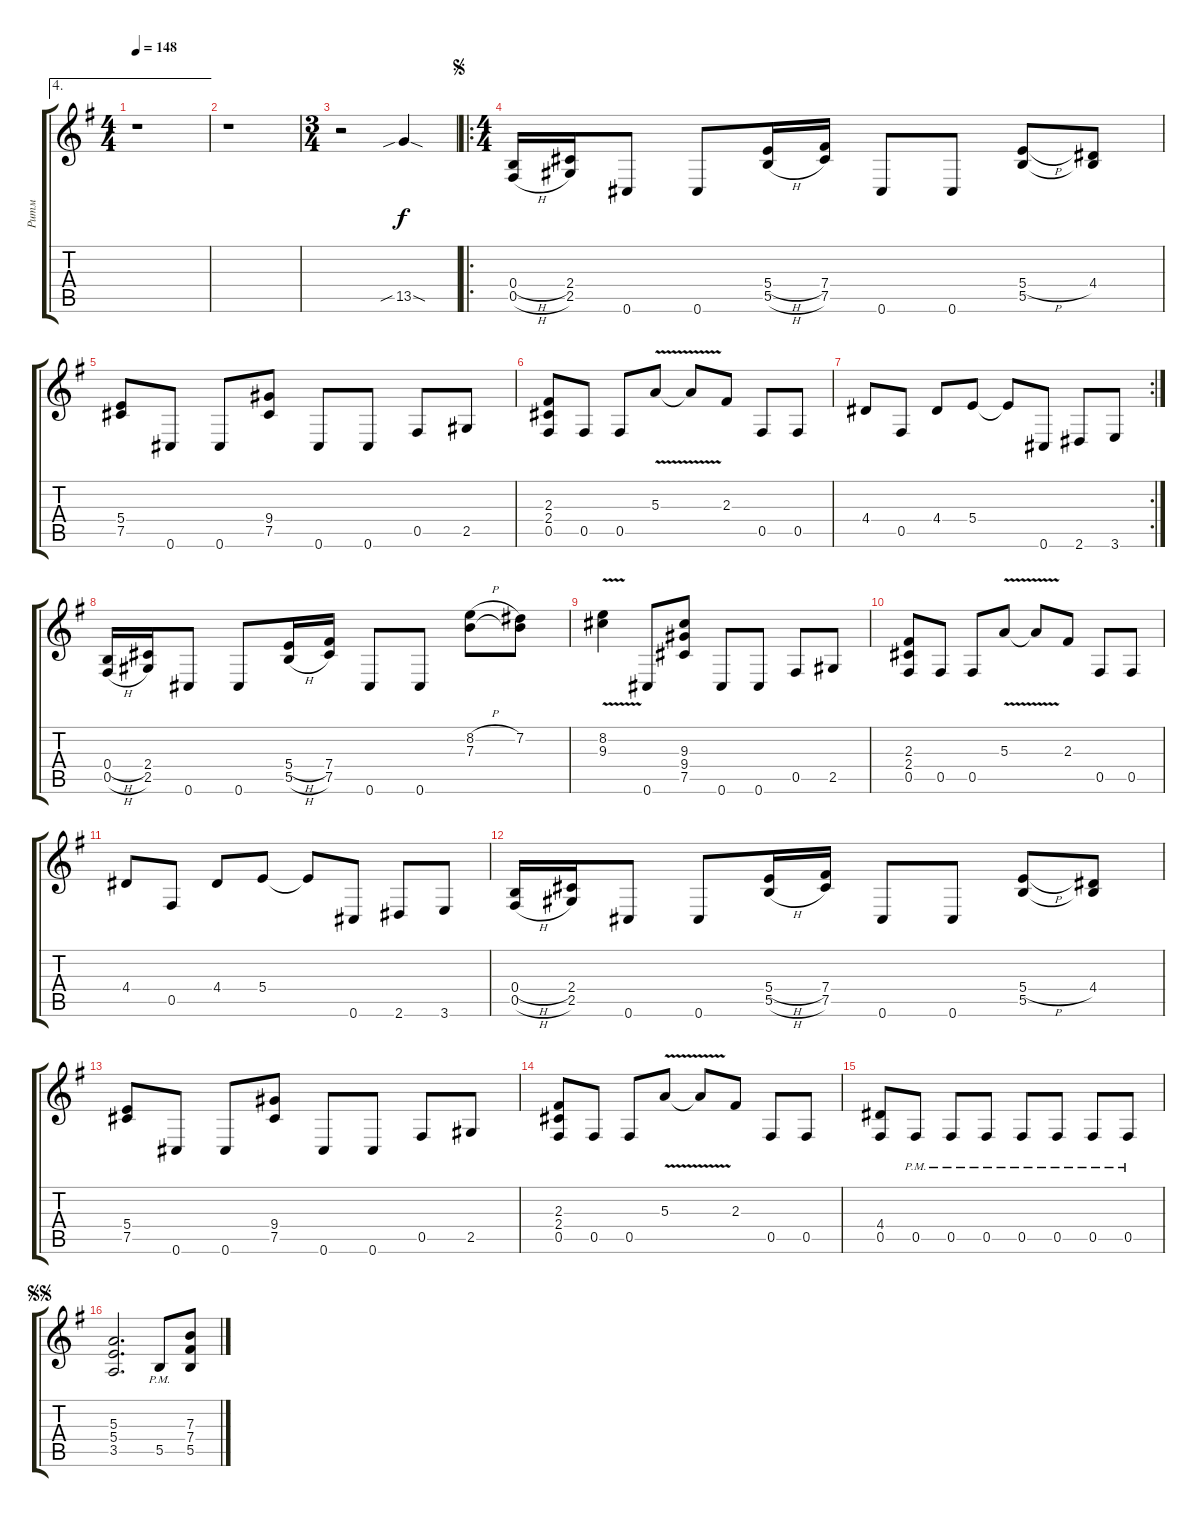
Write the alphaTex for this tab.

\track ("Ритм" "Ритм") {instrument distortionguitar}
\staff {score tabs}
\tuning (Db4 Ab3 E3 B2 Gb2 Db2) {hide}
\ae 4
\ts (4 4)
\tempo 148
\clef g2
\ks g
r.1{dy f} |
r.1 |
\ts (3 4)
r.2 13.5{sib sod}.4 |
\ro
\ts (4 4)
\jump segno
(0.4{h} 0.5{h}).16 (2.4 2.5).16 0.6.8 0.6.8 (5.4{h} 5.5{h}).16 (7.4 7.5).16 0.6.8 0.6.8 (5.4{h} 5.5).8 (4.4 5.5{t}).8 |
(5.4 7.5).8 0.6.8 0.6.8 (9.4 7.5).8 0.6.8 0.6.8 0.5.8 2.5.8 |
(2.3 2.4 0.5).8 0.5.8 0.5.8 5.3{v}.8 5.3{v t}.8 2.3.8 0.5.8 0.5.8 |
\rc 2
4.4.8 0.5.8 4.4.8 5.4.8 5.4{t}.8 0.6.8 2.6.8 3.6.8 |
(0.4{h} 0.5{h}).16 (2.4 2.5).16 0.6.8 0.6.8 (5.4{h} 5.5{h}).16 (7.4 7.5).16 0.6.8 0.6.8 (8.2{h} 7.3).8 (7.2 7.3{t}).8 |
(8.2{v} 9.3{v}).4 0.6.8 (9.3 9.4 7.5).8 0.6.8 0.6.8 0.5.8 2.5.8 |
(2.3 2.4 0.5).8 0.5.8 0.5.8 5.3{v}.8 5.3{v t}.8 2.3.8 0.5.8 0.5.8 |
4.4.8 0.5.8 4.4.8 5.4.8 5.4{t}.8 0.6.8 2.6.8 3.6.8 |
(0.4{h} 0.5{h}).16 (2.4 2.5).16 0.6.8 0.6.8 (5.4{h} 5.5{h}).16 (7.4 7.5).16 0.6.8 0.6.8 (5.4{h} 5.5).8 (4.4 5.5{t}).8 |
(5.4 7.5).8 0.6.8 0.6.8 (9.4 7.5).8 0.6.8 0.6.8 0.5.8 2.5.8 |
(2.3 2.4 0.5).8 0.5.8 0.5.8 5.3{v}.8 5.3{v t}.8 2.3.8 0.5.8 0.5.8 |
(4.4 0.5).8 0.5{pm}.8 0.5{pm}.8 0.5{pm}.8 0.5{pm}.8 0.5{pm}.8 0.5{pm}.8 0.5{pm}.8 |
\jump segnosegno
(5.3 5.4 3.5).2{d} 5.5{pm}.8 (7.3 7.4 5.5).8
